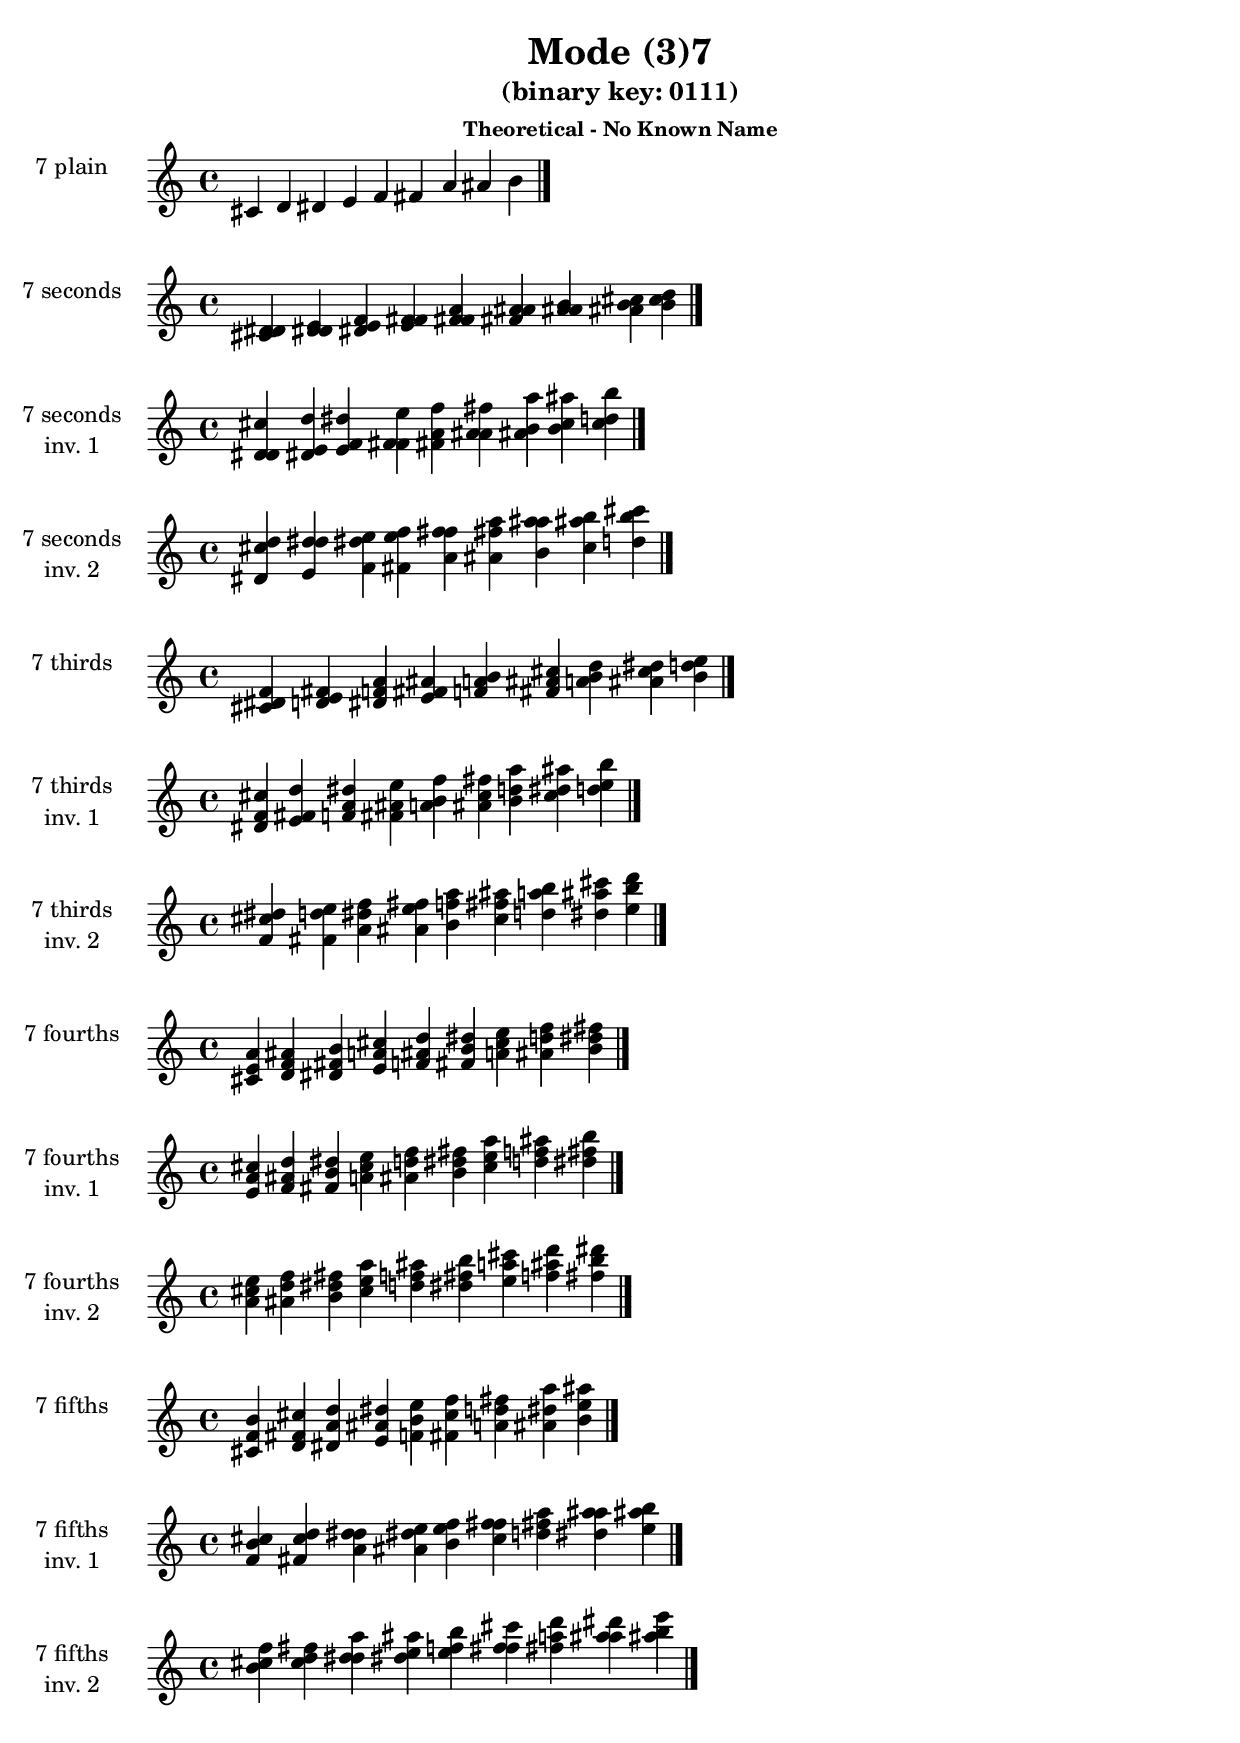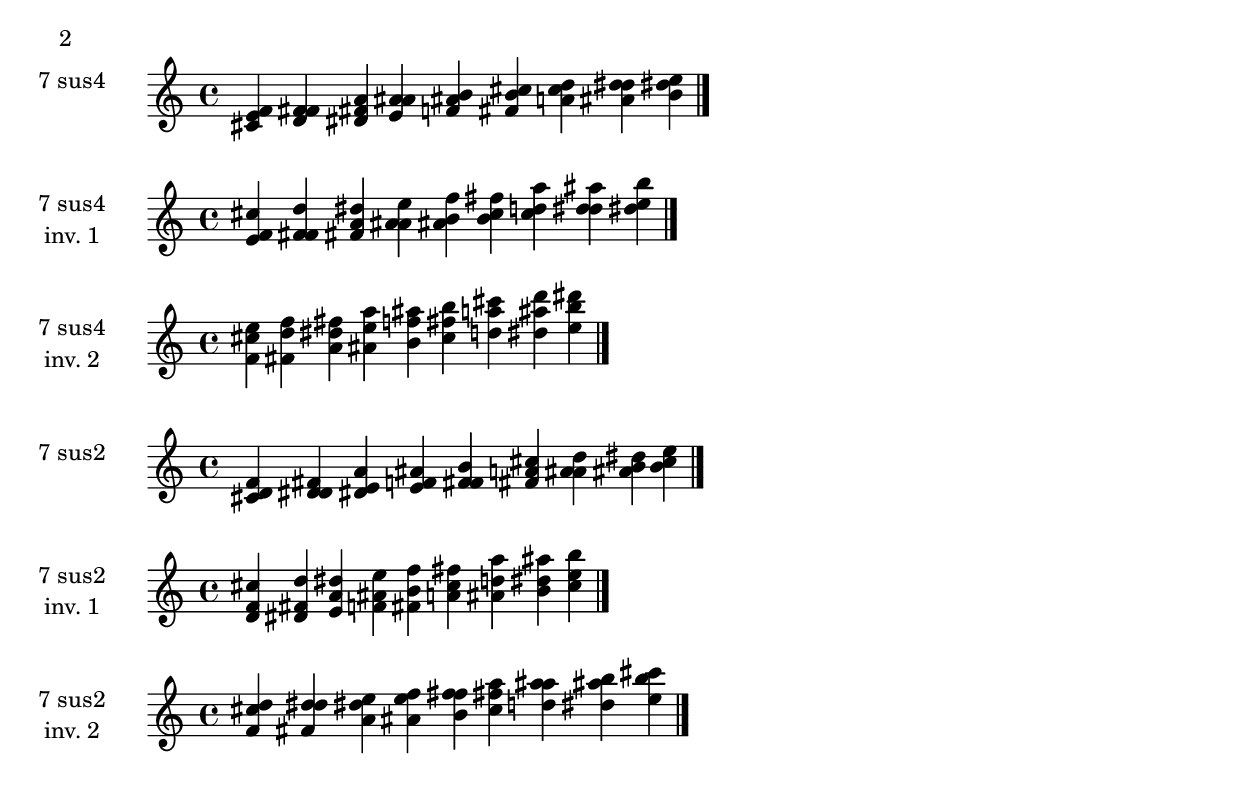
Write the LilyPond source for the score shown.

\version "2.19.0"

\header {
  title = "Mode (3)7"
  subtitle = "(binary key: 0111)"
  subsubtitle =  \markup { \left-align \column {
      "Theoretical - No Known Name"
    }
  }
 %% Remove default LilyPond tagline
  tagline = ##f
}

\paper {
  #(set-paper-size "a4")
}

global = {
  \key c \major
  \time 4/4
  \tempo 4=100
}

\book {
  \score {
    \new Staff \with {
      instrumentName =  \markup { \column {
         \hcenter-in #14 \line { 7 plain }
         \hcenter-in #14 \line {  } } }
      midiInstrument = "oboe"
    } { \accidentalStyle "default"
        \cadenzaOn cis' d' dis' e' f' fis' a' ais' b'  \cadenzaOff \bar "|." }
    \layout { }
  }
  \score {
    \new Staff \with {
      instrumentName =  \markup { \column {
         \hcenter-in #14 \line { 7 seconds }
         \hcenter-in #14 \line {  } } }
      midiInstrument = "oboe"
    } { \accidentalStyle "default"
        \cadenzaOn <cis' d' dis'> <d' dis' e'> <dis' e' f'> <e' f' fis'> <f' fis' a'> <fis' a' ais'> <a' ais' b'> <ais' b' cis''> <b' cis'' d''>  \cadenzaOff \bar "|." }
    \layout { }
  }
  \score {
    \new Staff \with {
      instrumentName =  \markup { \column {
         \hcenter-in #14 \line { 7 seconds }
         \hcenter-in #14 \line { inv. 1 } } }
      midiInstrument = "oboe"
    } { \accidentalStyle "default"
        \cadenzaOn <d' dis' cis''> <dis' e' d''> <e' f' dis''> <f' fis' e''> <fis' a' f''> <a' ais' fis''> <ais' b' a''> <b' cis'' ais''> <cis'' d'' b''>  \cadenzaOff \bar "|." }
    \layout { }
  }
  \score {
    \new Staff \with {
      instrumentName =  \markup { \column {
         \hcenter-in #14 \line { 7 seconds }
         \hcenter-in #14 \line { inv. 2 } } }
      midiInstrument = "oboe"
    } { \accidentalStyle "default"
        \cadenzaOn <dis' cis'' d''> <e' d'' dis''> <f' dis'' e''> <fis' e'' f''> <a' f'' fis''> <ais' fis'' a''> <b' a'' ais''> <cis'' ais'' b''> <d'' b'' cis'''>  \cadenzaOff \bar "|." }
    \layout { }
  }
  \score {
    \new Staff \with {
      instrumentName =  \markup { \column {
         \hcenter-in #14 \line { 7 thirds }
         \hcenter-in #14 \line {  } } }
      midiInstrument = "oboe"
    } { \accidentalStyle "default"
        \cadenzaOn <cis' dis' f'> <d' e' fis'> <dis' f' a'> <e' fis' ais'> <f' a' b'> <fis' ais' cis''> <a' b' d''> <ais' cis'' dis''> <b' d'' e''>  \cadenzaOff \bar "|." }
    \layout { }
  }
  \score {
    \new Staff \with {
      instrumentName =  \markup { \column {
         \hcenter-in #14 \line { 7 thirds }
         \hcenter-in #14 \line { inv. 1 } } }
      midiInstrument = "oboe"
    } { \accidentalStyle "default"
        \cadenzaOn <dis' f' cis''> <e' fis' d''> <f' a' dis''> <fis' ais' e''> <a' b' f''> <ais' cis'' fis''> <b' d'' a''> <cis'' dis'' ais''> <d'' e'' b''>  \cadenzaOff \bar "|." }
    \layout { }
  }
  \score {
    \new Staff \with {
      instrumentName =  \markup { \column {
         \hcenter-in #14 \line { 7 thirds }
         \hcenter-in #14 \line { inv. 2 } } }
      midiInstrument = "oboe"
    } { \accidentalStyle "default"
        \cadenzaOn <f' cis'' dis''> <fis' d'' e''> <a' dis'' f''> <ais' e'' fis''> <b' f'' a''> <cis'' fis'' ais''> <d'' a'' b''> <dis'' ais'' cis'''> <e'' b'' d'''>  \cadenzaOff \bar "|." }
    \layout { }
  }
  \score {
    \new Staff \with {
      instrumentName =  \markup { \column {
         \hcenter-in #14 \line { 7 fourths }
         \hcenter-in #14 \line {  } } }
      midiInstrument = "oboe"
    } { \accidentalStyle "default"
        \cadenzaOn <cis' e' a'> <d' f' ais'> <dis' fis' b'> <e' a' cis''> <f' ais' d''> <fis' b' dis''> <a' cis'' e''> <ais' d'' f''> <b' dis'' fis''>  \cadenzaOff \bar "|." }
    \layout { }
  }
  \score {
    \new Staff \with {
      instrumentName =  \markup { \column {
         \hcenter-in #14 \line { 7 fourths }
         \hcenter-in #14 \line { inv. 1 } } }
      midiInstrument = "oboe"
    } { \accidentalStyle "default"
        \cadenzaOn <e' a' cis''> <f' ais' d''> <fis' b' dis''> <a' cis'' e''> <ais' d'' f''> <b' dis'' fis''> <cis'' e'' a''> <d'' f'' ais''> <dis'' fis'' b''>  \cadenzaOff \bar "|." }
    \layout { }
  }
  \score {
    \new Staff \with {
      instrumentName =  \markup { \column {
         \hcenter-in #14 \line { 7 fourths }
         \hcenter-in #14 \line { inv. 2 } } }
      midiInstrument = "oboe"
    } { \accidentalStyle "default"
        \cadenzaOn <a' cis'' e''> <ais' d'' f''> <b' dis'' fis''> <cis'' e'' a''> <d'' f'' ais''> <dis'' fis'' b''> <e'' a'' cis'''> <f'' ais'' d'''> <fis'' b'' dis'''>  \cadenzaOff \bar "|." }
    \layout { }
  }
  \score {
    \new Staff \with {
      instrumentName =  \markup { \column {
         \hcenter-in #14 \line { 7 fifths }
         \hcenter-in #14 \line {  } } }
      midiInstrument = "oboe"
    } { \accidentalStyle "default"
        \cadenzaOn <cis' f' b'> <d' fis' cis''> <dis' a' d''> <e' ais' dis''> <f' b' e''> <fis' cis'' f''> <a' d'' fis''> <ais' dis'' a''> <b' e'' ais''>  \cadenzaOff \bar "|." }
    \layout { }
  }
  \score {
    \new Staff \with {
      instrumentName =  \markup { \column {
         \hcenter-in #14 \line { 7 fifths }
         \hcenter-in #14 \line { inv. 1 } } }
      midiInstrument = "oboe"
    } { \accidentalStyle "default"
        \cadenzaOn <f' b' cis''> <fis' cis'' d''> <a' d'' dis''> <ais' dis'' e''> <b' e'' f''> <cis'' f'' fis''> <d'' fis'' a''> <dis'' a'' ais''> <e'' ais'' b''>  \cadenzaOff \bar "|." }
    \layout { }
  }
  \score {
    \new Staff \with {
      instrumentName =  \markup { \column {
         \hcenter-in #14 \line { 7 fifths }
         \hcenter-in #14 \line { inv. 2 } } }
      midiInstrument = "oboe"
    } { \accidentalStyle "default"
        \cadenzaOn <b' cis'' f''> <cis'' d'' fis''> <d'' dis'' a''> <dis'' e'' ais''> <e'' f'' b''> <f'' fis'' cis'''> <fis'' a'' d'''> <a'' ais'' dis'''> <ais'' b'' e'''>  \cadenzaOff \bar "|." }
    \layout { }
  }
  \score {
    \new Staff \with {
      instrumentName =  \markup { \column {
         \hcenter-in #14 \line { 7 sus4 }
         \hcenter-in #14 \line {  } } }
      midiInstrument = "oboe"
    } { \accidentalStyle "default"
        \cadenzaOn <cis' e' f'> <d' f' fis'> <dis' fis' a'> <e' a' ais'> <f' ais' b'> <fis' b' cis''> <a' cis'' d''> <ais' d'' dis''> <b' dis'' e''>  \cadenzaOff \bar "|." }
    \layout { }
  }
  \score {
    \new Staff \with {
      instrumentName =  \markup { \column {
         \hcenter-in #14 \line { 7 sus4 }
         \hcenter-in #14 \line { inv. 1 } } }
      midiInstrument = "oboe"
    } { \accidentalStyle "default"
        \cadenzaOn <e' f' cis''> <f' fis' d''> <fis' a' dis''> <a' ais' e''> <ais' b' f''> <b' cis'' fis''> <cis'' d'' a''> <d'' dis'' ais''> <dis'' e'' b''>  \cadenzaOff \bar "|." }
    \layout { }
  }
  \score {
    \new Staff \with {
      instrumentName =  \markup { \column {
         \hcenter-in #14 \line { 7 sus4 }
         \hcenter-in #14 \line { inv. 2 } } }
      midiInstrument = "oboe"
    } { \accidentalStyle "default"
        \cadenzaOn <f' cis'' e''> <fis' d'' f''> <a' dis'' fis''> <ais' e'' a''> <b' f'' ais''> <cis'' fis'' b''> <d'' a'' cis'''> <dis'' ais'' d'''> <e'' b'' dis'''>  \cadenzaOff \bar "|." }
    \layout { }
  }
  \score {
    \new Staff \with {
      instrumentName =  \markup { \column {
         \hcenter-in #14 \line { 7 sus2 }
         \hcenter-in #14 \line {  } } }
      midiInstrument = "oboe"
    } { \accidentalStyle "default"
        \cadenzaOn <cis' d' f'> <d' dis' fis'> <dis' e' a'> <e' f' ais'> <f' fis' b'> <fis' a' cis''> <a' ais' d''> <ais' b' dis''> <b' cis'' e''>  \cadenzaOff \bar "|." }
    \layout { }
  }
  \score {
    \new Staff \with {
      instrumentName =  \markup { \column {
         \hcenter-in #14 \line { 7 sus2 }
         \hcenter-in #14 \line { inv. 1 } } }
      midiInstrument = "oboe"
    } { \accidentalStyle "default"
        \cadenzaOn <d' f' cis''> <dis' fis' d''> <e' a' dis''> <f' ais' e''> <fis' b' f''> <a' cis'' fis''> <ais' d'' a''> <b' dis'' ais''> <cis'' e'' b''>  \cadenzaOff \bar "|." }
    \layout { }
  }
  \score {
    \new Staff \with {
      instrumentName =  \markup { \column {
         \hcenter-in #14 \line { 7 sus2 }
         \hcenter-in #14 \line { inv. 2 } } }
      midiInstrument = "oboe"
    } { \accidentalStyle "default"
        \cadenzaOn <f' cis'' d''> <fis' d'' dis''> <a' dis'' e''> <ais' e'' f''> <b' f'' fis''> <cis'' fis'' a''> <d'' a'' ais''> <dis'' ais'' b''> <e'' b'' cis'''>  \cadenzaOff \bar "|." }
    \layout { }
  }
}

\book {
  \bookOutputSuffix "plain_"
  \score {
    \new Staff \with {
      instrumentName =  \markup { \column {
         \hcenter-in #14 \line { 7 plain }
         \hcenter-in #14 \line {  } } }
      midiInstrument = "oboe"
    } { \accidentalStyle "default"
        \cadenzaOn cis' d' dis' e' f' fis' a' ais' b'  \cadenzaOff \bar "|." }
    \midi { }
  }
}
\book {
  \bookOutputSuffix "seconds_"
  \score {
    \new Staff \with {
      instrumentName =  \markup { \column {
         \hcenter-in #14 \line { 7 seconds }
         \hcenter-in #14 \line {  } } }
      midiInstrument = "oboe"
    } { \accidentalStyle "default"
        \cadenzaOn <cis' d' dis'> <d' dis' e'> <dis' e' f'> <e' f' fis'> <f' fis' a'> <fis' a' ais'> <a' ais' b'> <ais' b' cis''> <b' cis'' d''>  \cadenzaOff \bar "|." }
    \midi { }
  }
}
\book {
  \bookOutputSuffix "seconds_inv. 1"
  \score {
    \new Staff \with {
      instrumentName =  \markup { \column {
         \hcenter-in #14 \line { 7 seconds }
         \hcenter-in #14 \line { inv. 1 } } }
      midiInstrument = "oboe"
    } { \accidentalStyle "default"
        \cadenzaOn <d' dis' cis''> <dis' e' d''> <e' f' dis''> <f' fis' e''> <fis' a' f''> <a' ais' fis''> <ais' b' a''> <b' cis'' ais''> <cis'' d'' b''>  \cadenzaOff \bar "|." }
    \midi { }
  }
}
\book {
  \bookOutputSuffix "seconds_inv. 2"
  \score {
    \new Staff \with {
      instrumentName =  \markup { \column {
         \hcenter-in #14 \line { 7 seconds }
         \hcenter-in #14 \line { inv. 2 } } }
      midiInstrument = "oboe"
    } { \accidentalStyle "default"
        \cadenzaOn <dis' cis'' d''> <e' d'' dis''> <f' dis'' e''> <fis' e'' f''> <a' f'' fis''> <ais' fis'' a''> <b' a'' ais''> <cis'' ais'' b''> <d'' b'' cis'''>  \cadenzaOff \bar "|." }
    \midi { }
  }
}
\book {
  \bookOutputSuffix "thirds_"
  \score {
    \new Staff \with {
      instrumentName =  \markup { \column {
         \hcenter-in #14 \line { 7 thirds }
         \hcenter-in #14 \line {  } } }
      midiInstrument = "oboe"
    } { \accidentalStyle "default"
        \cadenzaOn <cis' dis' f'> <d' e' fis'> <dis' f' a'> <e' fis' ais'> <f' a' b'> <fis' ais' cis''> <a' b' d''> <ais' cis'' dis''> <b' d'' e''>  \cadenzaOff \bar "|." }
    \midi { }
  }
}
\book {
  \bookOutputSuffix "thirds_inv. 1"
  \score {
    \new Staff \with {
      instrumentName =  \markup { \column {
         \hcenter-in #14 \line { 7 thirds }
         \hcenter-in #14 \line { inv. 1 } } }
      midiInstrument = "oboe"
    } { \accidentalStyle "default"
        \cadenzaOn <dis' f' cis''> <e' fis' d''> <f' a' dis''> <fis' ais' e''> <a' b' f''> <ais' cis'' fis''> <b' d'' a''> <cis'' dis'' ais''> <d'' e'' b''>  \cadenzaOff \bar "|." }
    \midi { }
  }
}
\book {
  \bookOutputSuffix "thirds_inv. 2"
  \score {
    \new Staff \with {
      instrumentName =  \markup { \column {
         \hcenter-in #14 \line { 7 thirds }
         \hcenter-in #14 \line { inv. 2 } } }
      midiInstrument = "oboe"
    } { \accidentalStyle "default"
        \cadenzaOn <f' cis'' dis''> <fis' d'' e''> <a' dis'' f''> <ais' e'' fis''> <b' f'' a''> <cis'' fis'' ais''> <d'' a'' b''> <dis'' ais'' cis'''> <e'' b'' d'''>  \cadenzaOff \bar "|." }
    \midi { }
  }
}
\book {
  \bookOutputSuffix "fourths_"
  \score {
    \new Staff \with {
      instrumentName =  \markup { \column {
         \hcenter-in #14 \line { 7 fourths }
         \hcenter-in #14 \line {  } } }
      midiInstrument = "oboe"
    } { \accidentalStyle "default"
        \cadenzaOn <cis' e' a'> <d' f' ais'> <dis' fis' b'> <e' a' cis''> <f' ais' d''> <fis' b' dis''> <a' cis'' e''> <ais' d'' f''> <b' dis'' fis''>  \cadenzaOff \bar "|." }
    \midi { }
  }
}
\book {
  \bookOutputSuffix "fourths_inv. 1"
  \score {
    \new Staff \with {
      instrumentName =  \markup { \column {
         \hcenter-in #14 \line { 7 fourths }
         \hcenter-in #14 \line { inv. 1 } } }
      midiInstrument = "oboe"
    } { \accidentalStyle "default"
        \cadenzaOn <e' a' cis''> <f' ais' d''> <fis' b' dis''> <a' cis'' e''> <ais' d'' f''> <b' dis'' fis''> <cis'' e'' a''> <d'' f'' ais''> <dis'' fis'' b''>  \cadenzaOff \bar "|." }
    \midi { }
  }
}
\book {
  \bookOutputSuffix "fourths_inv. 2"
  \score {
    \new Staff \with {
      instrumentName =  \markup { \column {
         \hcenter-in #14 \line { 7 fourths }
         \hcenter-in #14 \line { inv. 2 } } }
      midiInstrument = "oboe"
    } { \accidentalStyle "default"
        \cadenzaOn <a' cis'' e''> <ais' d'' f''> <b' dis'' fis''> <cis'' e'' a''> <d'' f'' ais''> <dis'' fis'' b''> <e'' a'' cis'''> <f'' ais'' d'''> <fis'' b'' dis'''>  \cadenzaOff \bar "|." }
    \midi { }
  }
}
\book {
  \bookOutputSuffix "fifths_"
  \score {
    \new Staff \with {
      instrumentName =  \markup { \column {
         \hcenter-in #14 \line { 7 fifths }
         \hcenter-in #14 \line {  } } }
      midiInstrument = "oboe"
    } { \accidentalStyle "default"
        \cadenzaOn <cis' f' b'> <d' fis' cis''> <dis' a' d''> <e' ais' dis''> <f' b' e''> <fis' cis'' f''> <a' d'' fis''> <ais' dis'' a''> <b' e'' ais''>  \cadenzaOff \bar "|." }
    \midi { }
  }
}
\book {
  \bookOutputSuffix "fifths_inv. 1"
  \score {
    \new Staff \with {
      instrumentName =  \markup { \column {
         \hcenter-in #14 \line { 7 fifths }
         \hcenter-in #14 \line { inv. 1 } } }
      midiInstrument = "oboe"
    } { \accidentalStyle "default"
        \cadenzaOn <f' b' cis''> <fis' cis'' d''> <a' d'' dis''> <ais' dis'' e''> <b' e'' f''> <cis'' f'' fis''> <d'' fis'' a''> <dis'' a'' ais''> <e'' ais'' b''>  \cadenzaOff \bar "|." }
    \midi { }
  }
}
\book {
  \bookOutputSuffix "fifths_inv. 2"
  \score {
    \new Staff \with {
      instrumentName =  \markup { \column {
         \hcenter-in #14 \line { 7 fifths }
         \hcenter-in #14 \line { inv. 2 } } }
      midiInstrument = "oboe"
    } { \accidentalStyle "default"
        \cadenzaOn <b' cis'' f''> <cis'' d'' fis''> <d'' dis'' a''> <dis'' e'' ais''> <e'' f'' b''> <f'' fis'' cis'''> <fis'' a'' d'''> <a'' ais'' dis'''> <ais'' b'' e'''>  \cadenzaOff \bar "|." }
    \midi { }
  }
}
\book {
  \bookOutputSuffix "sus4_"
  \score {
    \new Staff \with {
      instrumentName =  \markup { \column {
         \hcenter-in #14 \line { 7 sus4 }
         \hcenter-in #14 \line {  } } }
      midiInstrument = "oboe"
    } { \accidentalStyle "default"
        \cadenzaOn <cis' e' f'> <d' f' fis'> <dis' fis' a'> <e' a' ais'> <f' ais' b'> <fis' b' cis''> <a' cis'' d''> <ais' d'' dis''> <b' dis'' e''>  \cadenzaOff \bar "|." }
    \midi { }
  }
}
\book {
  \bookOutputSuffix "sus4_inv. 1"
  \score {
    \new Staff \with {
      instrumentName =  \markup { \column {
         \hcenter-in #14 \line { 7 sus4 }
         \hcenter-in #14 \line { inv. 1 } } }
      midiInstrument = "oboe"
    } { \accidentalStyle "default"
        \cadenzaOn <e' f' cis''> <f' fis' d''> <fis' a' dis''> <a' ais' e''> <ais' b' f''> <b' cis'' fis''> <cis'' d'' a''> <d'' dis'' ais''> <dis'' e'' b''>  \cadenzaOff \bar "|." }
    \midi { }
  }
}
\book {
  \bookOutputSuffix "sus4_inv. 2"
  \score {
    \new Staff \with {
      instrumentName =  \markup { \column {
         \hcenter-in #14 \line { 7 sus4 }
         \hcenter-in #14 \line { inv. 2 } } }
      midiInstrument = "oboe"
    } { \accidentalStyle "default"
        \cadenzaOn <f' cis'' e''> <fis' d'' f''> <a' dis'' fis''> <ais' e'' a''> <b' f'' ais''> <cis'' fis'' b''> <d'' a'' cis'''> <dis'' ais'' d'''> <e'' b'' dis'''>  \cadenzaOff \bar "|." }
    \midi { }
  }
}
\book {
  \bookOutputSuffix "sus2_"
  \score {
    \new Staff \with {
      instrumentName =  \markup { \column {
         \hcenter-in #14 \line { 7 sus2 }
         \hcenter-in #14 \line {  } } }
      midiInstrument = "oboe"
    } { \accidentalStyle "default"
        \cadenzaOn <cis' d' f'> <d' dis' fis'> <dis' e' a'> <e' f' ais'> <f' fis' b'> <fis' a' cis''> <a' ais' d''> <ais' b' dis''> <b' cis'' e''>  \cadenzaOff \bar "|." }
    \midi { }
  }
}
\book {
  \bookOutputSuffix "sus2_inv. 1"
  \score {
    \new Staff \with {
      instrumentName =  \markup { \column {
         \hcenter-in #14 \line { 7 sus2 }
         \hcenter-in #14 \line { inv. 1 } } }
      midiInstrument = "oboe"
    } { \accidentalStyle "default"
        \cadenzaOn <d' f' cis''> <dis' fis' d''> <e' a' dis''> <f' ais' e''> <fis' b' f''> <a' cis'' fis''> <ais' d'' a''> <b' dis'' ais''> <cis'' e'' b''>  \cadenzaOff \bar "|." }
    \midi { }
  }
}
\book {
  \bookOutputSuffix "sus2_inv. 2"
  \score {
    \new Staff \with {
      instrumentName =  \markup { \column {
         \hcenter-in #14 \line { 7 sus2 }
         \hcenter-in #14 \line { inv. 2 } } }
      midiInstrument = "oboe"
    } { \accidentalStyle "default"
        \cadenzaOn <f' cis'' d''> <fis' d'' dis''> <a' dis'' e''> <ais' e'' f''> <b' f'' fis''> <cis'' fis'' a''> <d'' a'' ais''> <dis'' ais'' b''> <e'' b'' cis'''>  \cadenzaOff \bar "|." }
    \midi { }
  }
}
